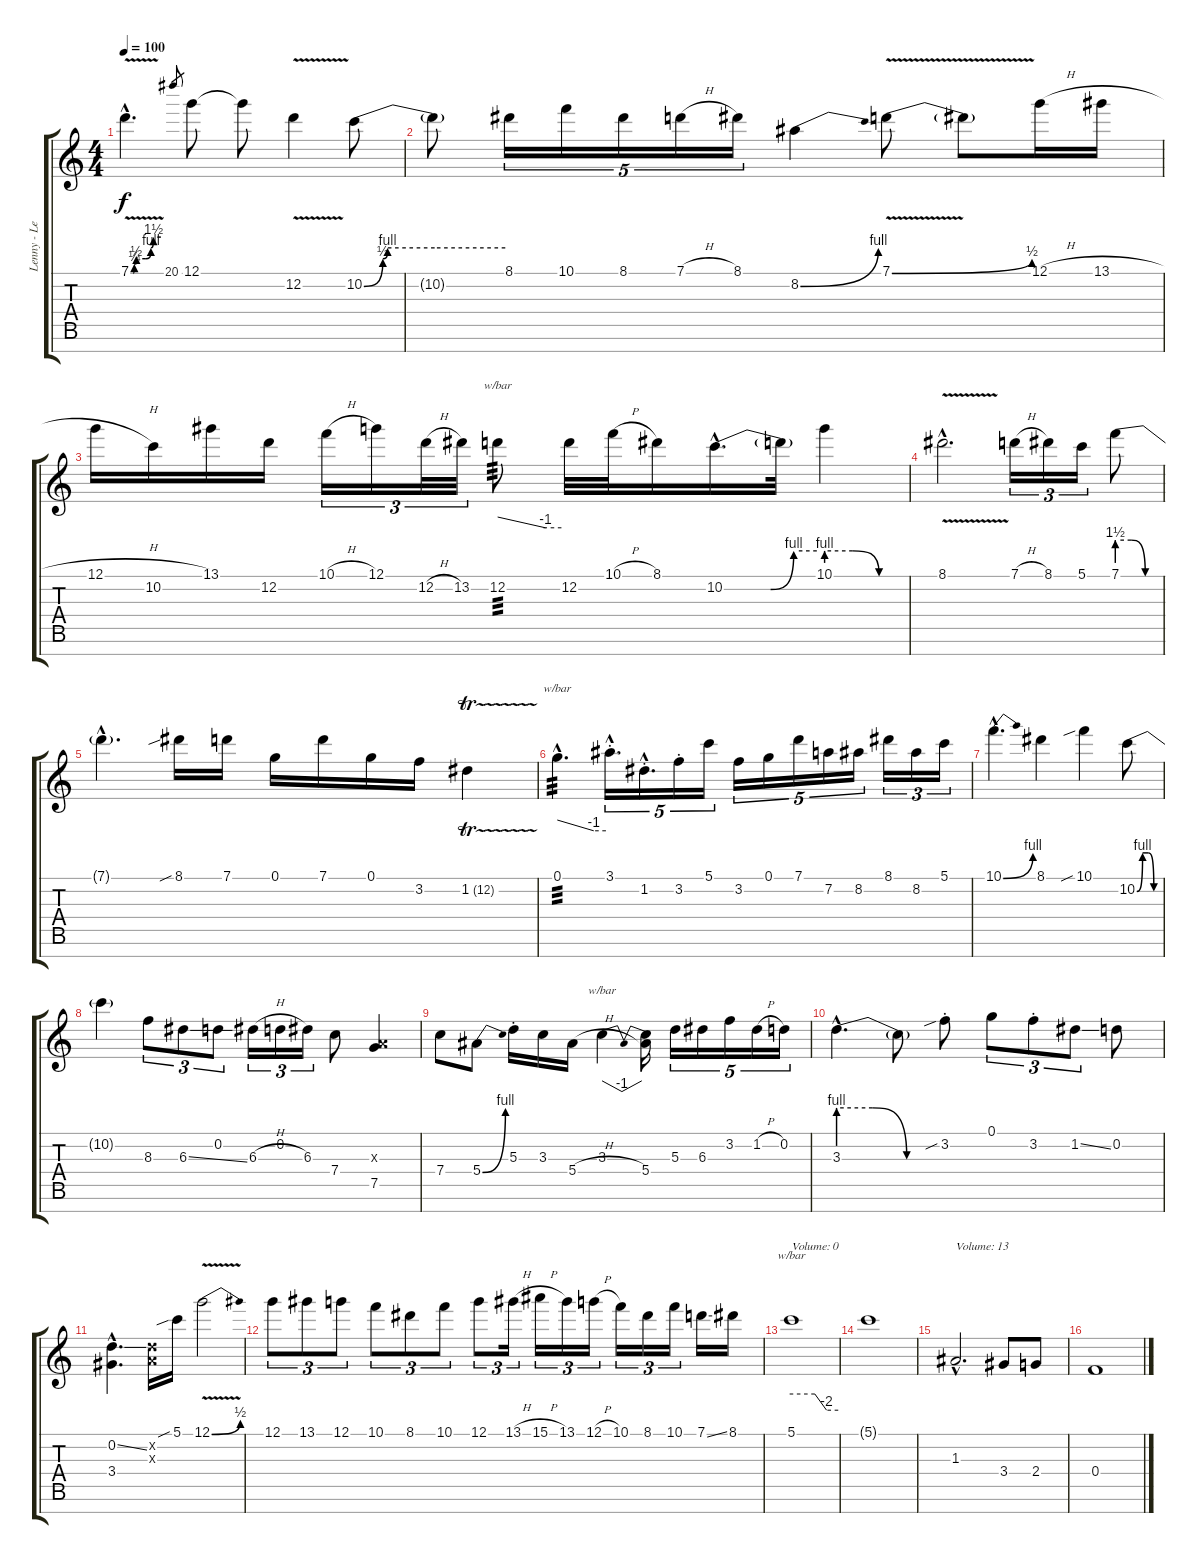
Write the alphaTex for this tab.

\track ("Lenny - Lead Guitar" "Lenny - Le") {instrument overdrivenguitar}
\staff {score tabs}
\tuning (G4 D4 A3 F3 C3 G2 C2) {hide}
\ts (4 4)
\tempo 100
\clef g2
\ks c
7.1{be (custom 0 0 5 0 7 1 9 1 11 2 30 2 40 4 45 6 60 6) v hac}.4{d dy f} 20.1.8{gr} 12.1.8 12.1{t}.8 12.2{v}.4 10.2{be (custom 0 0 8 2 10 4 30 4 60 4)}.8 |
10.2{t}.8 8.1.16{tu (5 4)} 10.1.16{tu (5 4)} 8.1.16{tu (5 4)} 7.1{h}.16{tu (5 4)} 8.1.16{tu (5 4)} 8.2{be (bend 0 0 60 4)}.4 7.1{be (bend 0 0 60 2) v}.8 7.1{t}.8 12.1{h}.16 13.1{h}.16 |
12.1{h}.16 10.2.16 13.1.16 12.2.16 10.1{h}.16{tu (3 2)} 12.1.16{tu (3 2)} 12.2{h}.32{tu (3 2)} 13.2.32{tu (3 2)} 12.2.8{tbe (custom default 0 0 45 -4 60 -4) tp 3} 12.2.32 10.1{h}.32 8.1.16 10.2{be (custom 0 0 30 0 45 4 60 4) hac}.16{d} 10.2{t}.32 10.1{be (custom 0 4 20 4 40 0 60 0)}.4 |
8.1{v hac}.2{d} 7.1{h}.16{tu (3 2)} 8.1.16{tu (3 2)} 5.1.16{tu (3 2)} 7.1{be (custom 0 6 20 6 40 0 60 0)}.8 |
7.1{hac t}.4{d} 8.1{sib}.16 7.1.16 0.1.16 7.1.16 0.1.16 3.2.16 1.2{tr (12 32)}.4 |
0.1{hac}.4{d tbe (custom default 0 0 45 -4 60 -4) tp 3} 3.1{hac st}.16{d tu (5 4)} 1.2{hac st}.16{d tu (5 4)} 3.2{st}.16{tu (5 4)} 5.1.16{tu (5 4)} 3.2.16{tu (5 4)} 0.1.16{tu (5 4)} 7.1.16{tu (5 4)} 7.2.16{tu (5 4)} 8.2.16{tu (5 4)} 8.1.16{tu (3 2)} 8.2.16{tu (3 2)} 5.1.16{tu (3 2)} |
10.1{be (bend 0 0 60 4) hac}.4{d} 8.1.4 10.1{sib}.4 10.2{be (custom 0 0 15 4 30 4 45 0 60 0)}.8 |
10.2{t}.4 8.3.8{tu (3 2)} 6.3{ss}.8{tu (3 2)} 0.2.8{tu (3 2)} 6.3{h}.16{tu (3 2)} 0.2.16{tu (3 2)} 6.3.16{tu (3 2)} 7.4.8 (0.3{x} 7.5).4 |
7.4.8 5.4{be (bend 0 0 60 4)}.8 5.3{st}.16 3.3.16 5.4{h}.16 3.3.4{tbe (dip default 0 0 30 -4 60 0)} (3.3{t} 5.4).16 5.3.16{tu (5 4)} 6.3.16{tu (5 4)} 3.2.16{tu (5 4)} 1.2{h}.16{tu (5 4)} 0.2.16{tu (5 4)} |
3.3{be (custom 0 4 20 4 40 0 60 0) hac}.4{d} 3.3{t}.8 3.2{sib st}.8 0.1.8{tu (3 2)} 3.2{st}.8{tu (3 2)} 1.2{ss}.8{tu (3 2)} 0.2.8 |
(0.2{ss hac} 3.4{hac}).4{d} (0.2{x} 0.3{x}).16 5.1{sib}.16 12.1{be (bend 0 0 60 2) v}.2 |
12.1.8{tu (3 2)} 13.1.8{tu (3 2)} 12.1.8{tu (3 2)} 10.1.8{tu (3 2)} 8.1.8{tu (3 2)} 10.1.8{tu (3 2)} 12.1.8{tu (3 2)} 13.1{h}.16{tu (3 2)} 15.1{h}.16{tu (3 2)} 13.1.16{tu (3 2)} 12.1{h}.16{tu (3 2)} 10.1.16{tu (3 2)} 8.1.16{tu (3 2)} 10.1.16{tu (3 2)} 7.1{ss}.16 8.1.16 |
5.1.1{tbe (custom default 0 0 30 0 45 -8 60 -8) txt "Volume: 0" volume 0} |
5.1{t}.1 |
1.3{hac}.2{d txt "Volume: 13" volume 13} 3.4.8 2.4.8 |
0.4.1
